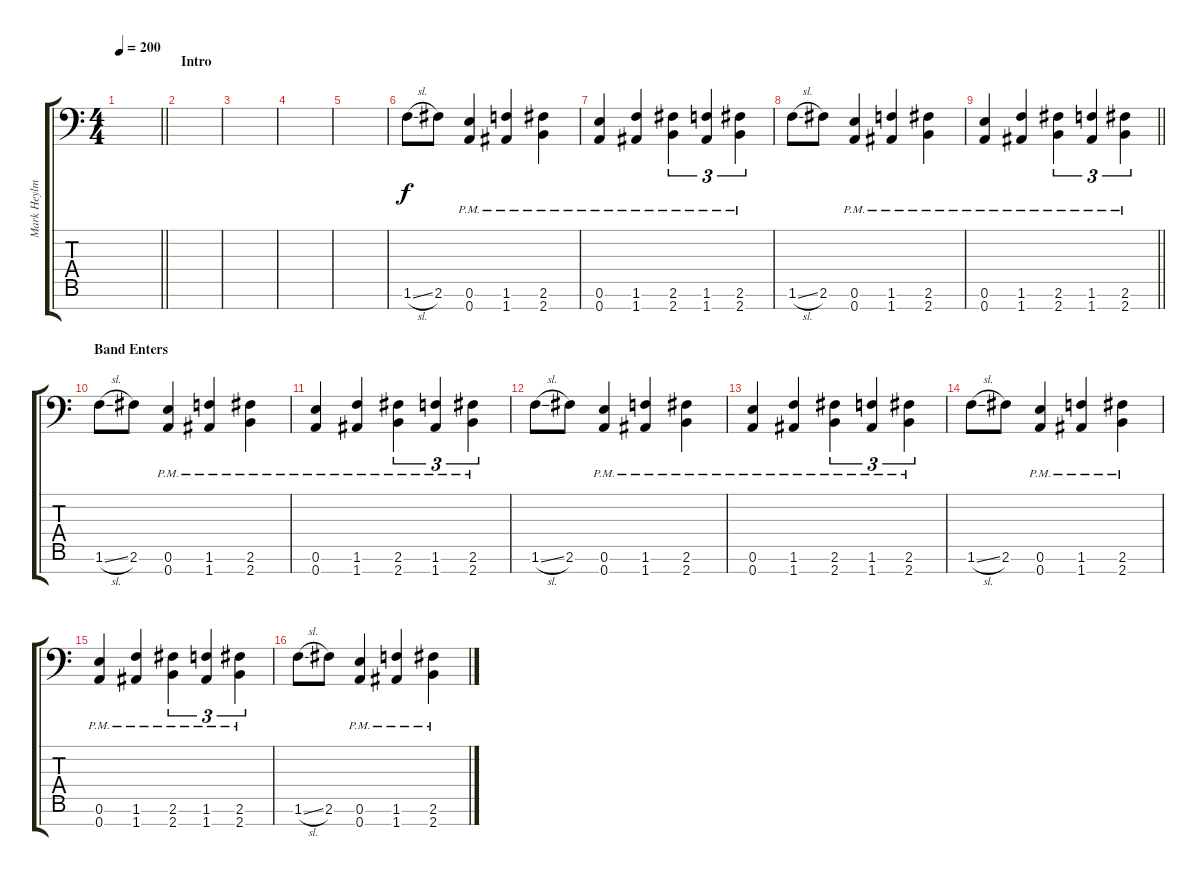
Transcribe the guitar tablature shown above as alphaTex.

\track ("Mark Heylmun" "Mark Heylm") {instrument distortionguitar}
\staff {score tabs}
\tuning (E4 B3 G3 D3 A2 E2 A1) {hide}
\ts (4 4)
\tempo 200
\clef f4
\barLineRight lightlight
\ks c
|
\section ("" "Intro")
|
|
|
|
1.6{sl}.8 2.6.8 (0.6{pm} 0.7{pm}).4 (1.6{pm} 1.7{pm}).4 (2.6{pm} 2.7{pm}).4 |
(0.6{pm} 0.7{pm}).4 (1.6{pm} 1.7{pm}).4 (2.6{pm} 2.7{pm}).4{tu (3 2)} (1.6{pm} 1.7{pm}).4{tu (3 2)} (2.6{pm} 2.7{pm}).4{tu (3 2)} |
1.6{sl}.8 2.6.8 (0.6{pm} 0.7{pm}).4 (1.6{pm} 1.7{pm}).4 (2.6{pm} 2.7{pm}).4 |
\barLineRight lightlight
(0.6{pm} 0.7{pm}).4 (1.6{pm} 1.7{pm}).4 (2.6{pm} 2.7{pm}).4{tu (3 2)} (1.6{pm} 1.7{pm}).4{tu (3 2)} (2.6{pm} 2.7{pm}).4{tu (3 2)} |
\section ("" "Band Enters")
1.6{sl}.8 2.6.8 (0.6{pm} 0.7{pm}).4 (1.6{pm} 1.7{pm}).4 (2.6{pm} 2.7{pm}).4 |
(0.6{pm} 0.7{pm}).4 (1.6{pm} 1.7{pm}).4 (2.6{pm} 2.7{pm}).4{tu (3 2)} (1.6{pm} 1.7{pm}).4{tu (3 2)} (2.6{pm} 2.7{pm}).4{tu (3 2)} |
1.6{sl}.8 2.6.8 (0.6{pm} 0.7{pm}).4 (1.6{pm} 1.7{pm}).4 (2.6{pm} 2.7{pm}).4 |
(0.6{pm} 0.7{pm}).4 (1.6{pm} 1.7{pm}).4 (2.6{pm} 2.7{pm}).4{tu (3 2)} (1.6{pm} 1.7{pm}).4{tu (3 2)} (2.6{pm} 2.7{pm}).4{tu (3 2)} |
1.6{sl}.8 2.6.8 (0.6{pm} 0.7{pm}).4 (1.6{pm} 1.7{pm}).4 (2.6{pm} 2.7{pm}).4 |
(0.6{pm} 0.7{pm}).4 (1.6{pm} 1.7{pm}).4 (2.6{pm} 2.7{pm}).4{tu (3 2)} (1.6{pm} 1.7{pm}).4{tu (3 2)} (2.6{pm} 2.7{pm}).4{tu (3 2)} |
1.6{sl}.8 2.6.8 (0.6{pm} 0.7{pm}).4 (1.6{pm} 1.7{pm}).4 (2.6{pm} 2.7{pm}).4
